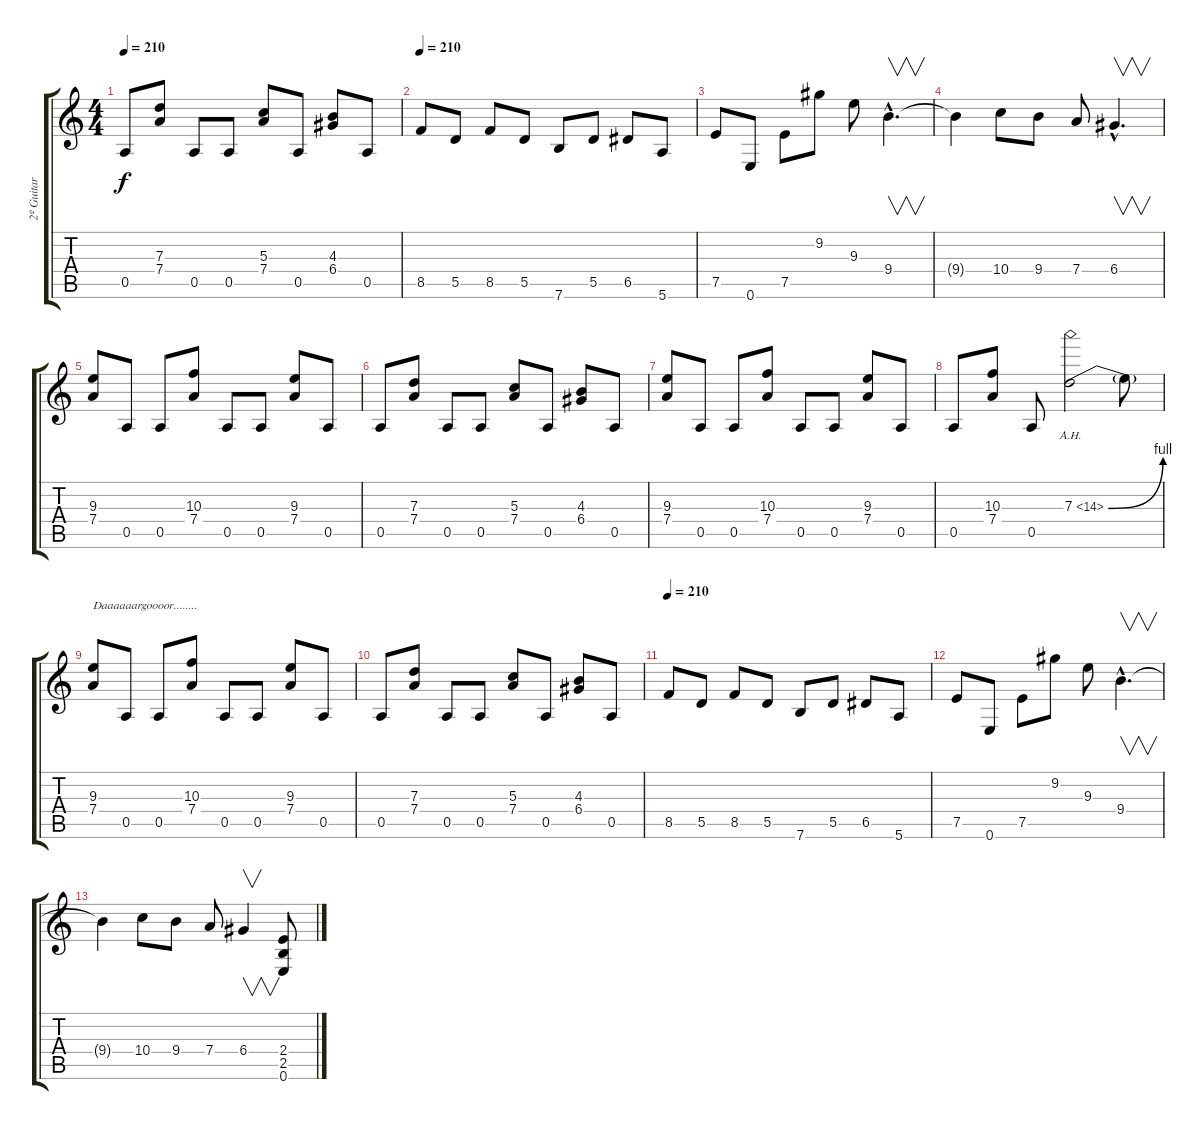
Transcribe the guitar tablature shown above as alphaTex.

\track ("2º Guitar" "2º Guitar") {instrument overdrivenguitar}
\staff {score tabs}
\tuning (E4 B3 G3 D3 A2 E2) {hide}
\ts (4 4)
\tempo 210
\clef g2
\ks c
0.5.8{dy f} (7.3 7.4).8 0.5.8 0.5.8 (5.3 7.4).8 0.5.8 (4.3 6.4).8 0.5.8 |
\tempo 210
8.5.8 5.5.8 8.5.8 5.5.8 7.6.8 5.5.8 6.5.8 5.6.8 |
7.5.8 0.6.8 7.5.8 9.2.8 9.3.8 9.4{hac}.4{v d} |
9.4{t}.4 10.4.8 9.4.8 7.4.8 6.4{hac}.4{v d} |
(9.3 7.4).8 0.5.8 0.5.8 (10.3 7.4).8 0.5.8 0.5.8 (9.3 7.4).8 0.5.8 |
0.5.8 (7.3 7.4).8 0.5.8 0.5.8 (5.3 7.4).8 0.5.8 (4.3 6.4).8 0.5.8 |
(9.3 7.4).8 0.5.8 0.5.8 (10.3 7.4).8 0.5.8 0.5.8 (9.3 7.4).8 0.5.8 |
0.5.8 (10.3 7.4).8 0.5.8 7.3{be (bend 0 0 60 4) ah 7}.2 7.3{t}.8 |
(9.3 7.4).8{txt "Daaaaaargoooor........"} 0.5.8 0.5.8 (10.3 7.4).8 0.5.8 0.5.8 (9.3 7.4).8 0.5.8 |
0.5.8 (7.3 7.4).8 0.5.8 0.5.8 (5.3 7.4).8 0.5.8 (4.3 6.4).8 0.5.8 |
\tempo 210
8.5.8 5.5.8 8.5.8 5.5.8 7.6.8 5.5.8 6.5.8 5.6.8 |
7.5.8 0.6.8 7.5.8 9.2.8 9.3.8 9.4{hac}.4{v d} |
9.4{t}.4 10.4.8 9.4.8 7.4.8 6.4.4{v} (2.4 2.5 0.6).8
